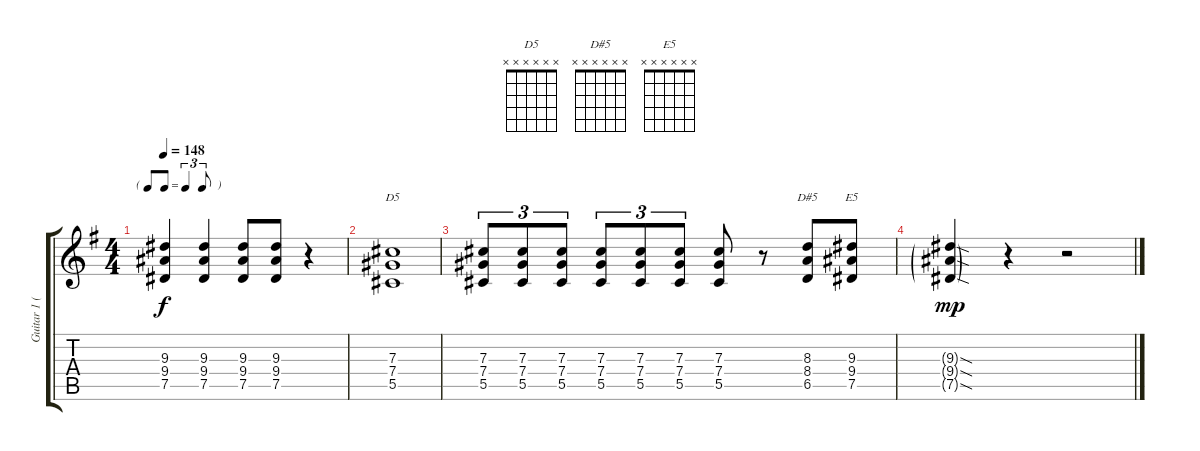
\track ("Guitar 1 (Slash)" "Guitar 1 (") {instrument overdrivenguitar}
\staff {score tabs}
\tuning (Eb4 Bb3 Gb3 Db3 Ab2 Eb2) {hide}
\chord ("D5" x x x x x x)
\chord ("D#5" x x x x x x)
\chord ("E5" x x x x x x)
\ts (4 4)
\tf triplet8th
\tempo 148
\clef g2
\ks g
(9.3{t} 9.4{t} 7.5{t}).4{dy f} (9.3 9.4 7.5).4 (9.3 9.4 7.5).8 (9.3 9.4 7.5).8 r.4 |
(7.3 7.4 5.5).1{ch "D5"} |
(7.3 7.4 5.5).8{tu (3 2)} (7.3 7.4 5.5).8{tu (3 2)} (7.3 7.4 5.5).8{tu (3 2)} (7.3 7.4 5.5).8{tu (3 2)} (7.3 7.4 5.5).8{tu (3 2)} (7.3 7.4 5.5).8{tu (3 2)} (7.3 7.4 5.5).8 r.8 (8.3 8.4 6.5).8{ch "D#5"} (9.3 9.4 7.5).8{ch "E5"} |
(9.3{sod g} 9.4{sod g} 7.5{sod g}).4{dy mp} r.4 r.2
